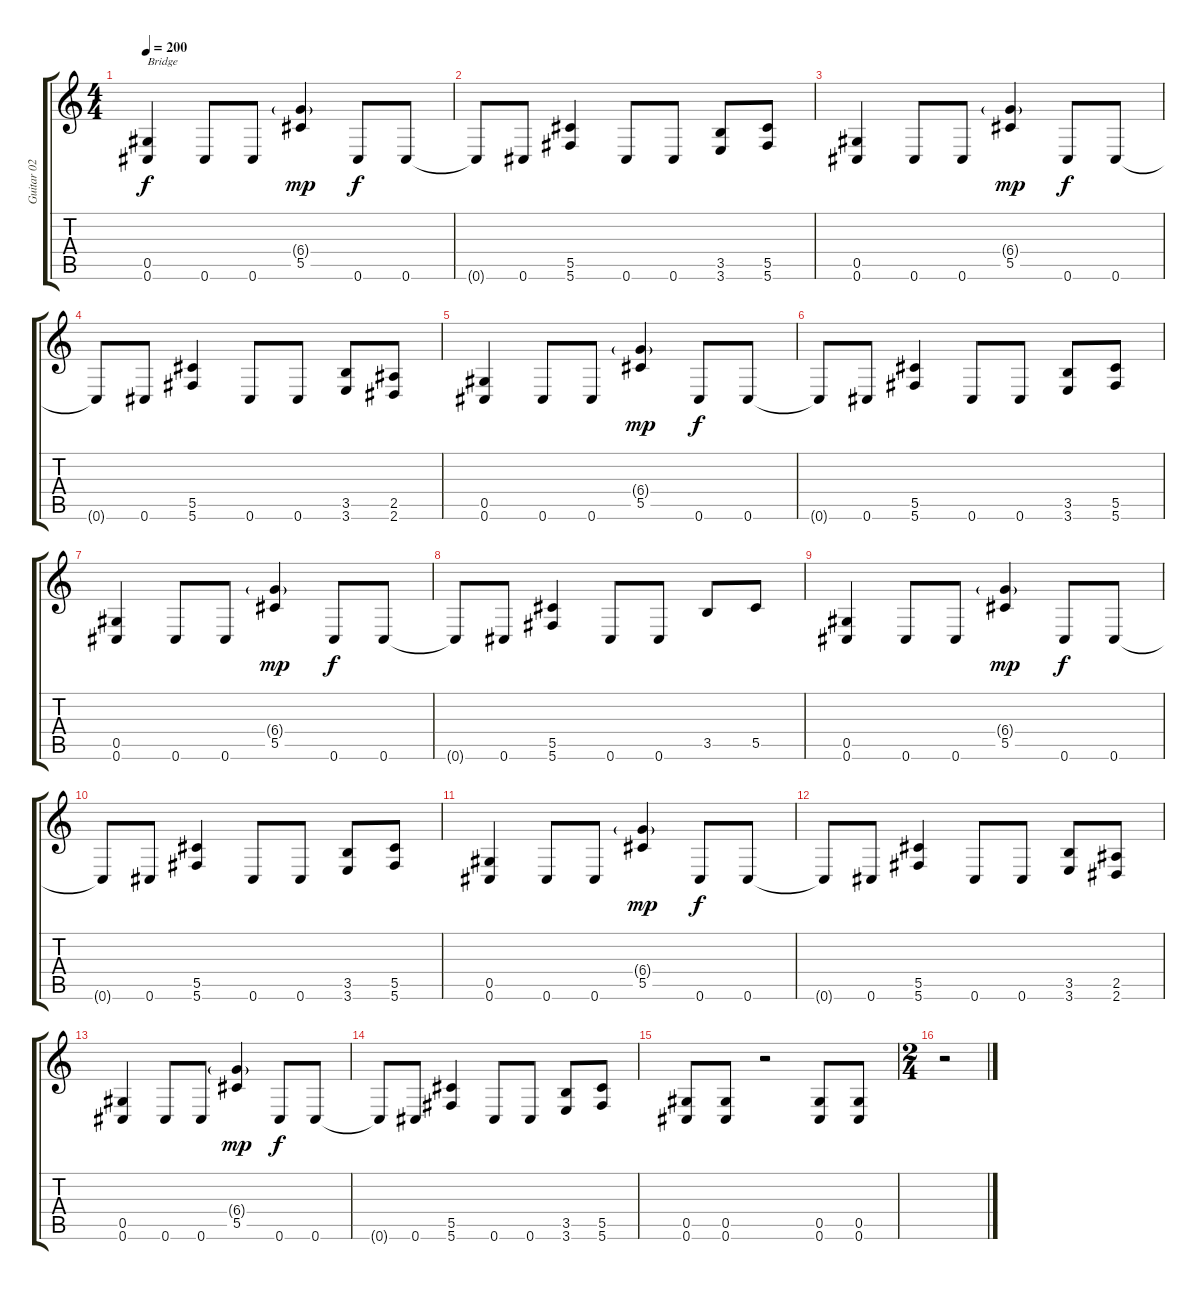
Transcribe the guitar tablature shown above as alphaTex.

\track ("Guitar 02" "Guitar 02") {instrument distortionguitar}
\staff {score tabs}
\tuning (Eb4 Bb3 Gb3 Db3 Ab2 Db2) {hide}
\ts (4 4)
\tempo 200
\clef g2
\ks c
(0.5 0.6).4{txt "Bridge" dy f} 0.6.8 0.6.8 (6.4{g} 5.5).4{dy mp} 0.6.8{dy f} 0.6.8 |
0.6{t}.8 0.6.8 (5.5 5.6).4 0.6.8 0.6.8 (3.5 3.6).8 (5.5 5.6).8 |
(0.5 0.6).4 0.6.8 0.6.8 (6.4{g} 5.5).4{dy mp} 0.6.8{dy f} 0.6.8 |
0.6{t}.8 0.6.8 (5.5 5.6).4 0.6.8 0.6.8 (3.5 3.6).8 (2.5 2.6).8 |
(0.5 0.6).4 0.6.8 0.6.8 (6.4{g} 5.5).4{dy mp} 0.6.8{dy f} 0.6.8 |
0.6{t}.8 0.6.8 (5.5 5.6).4 0.6.8 0.6.8 (3.5 3.6).8 (5.5 5.6).8 |
(0.5 0.6).4 0.6.8 0.6.8 (6.4{g} 5.5).4{dy mp} 0.6.8{dy f} 0.6.8 |
0.6{t}.8 0.6.8 (5.5 5.6).4 0.6.8 0.6.8 3.5.8 5.5.8 |
(0.5 0.6).4 0.6.8 0.6.8 (6.4{g} 5.5).4{dy mp} 0.6.8{dy f} 0.6.8 |
0.6{t}.8 0.6.8 (5.5 5.6).4 0.6.8 0.6.8 (3.5 3.6).8 (5.5 5.6).8 |
(0.5 0.6).4 0.6.8 0.6.8 (6.4{g} 5.5).4{dy mp} 0.6.8{dy f} 0.6.8 |
0.6{t}.8 0.6.8 (5.5 5.6).4 0.6.8 0.6.8 (3.5 3.6).8 (2.5 2.6).8 |
(0.5 0.6).4 0.6.8 0.6.8 (6.4{g} 5.5).4{dy mp} 0.6.8{dy f} 0.6.8 |
0.6{t}.8 0.6.8 (5.5 5.6).4 0.6.8 0.6.8 (3.5 3.6).8 (5.5 5.6).8 |
(0.5 0.6).8 (0.5 0.6).8 r.2 (0.5 0.6).8 (0.5 0.6).8 |
\ts (2 4)
r.2
